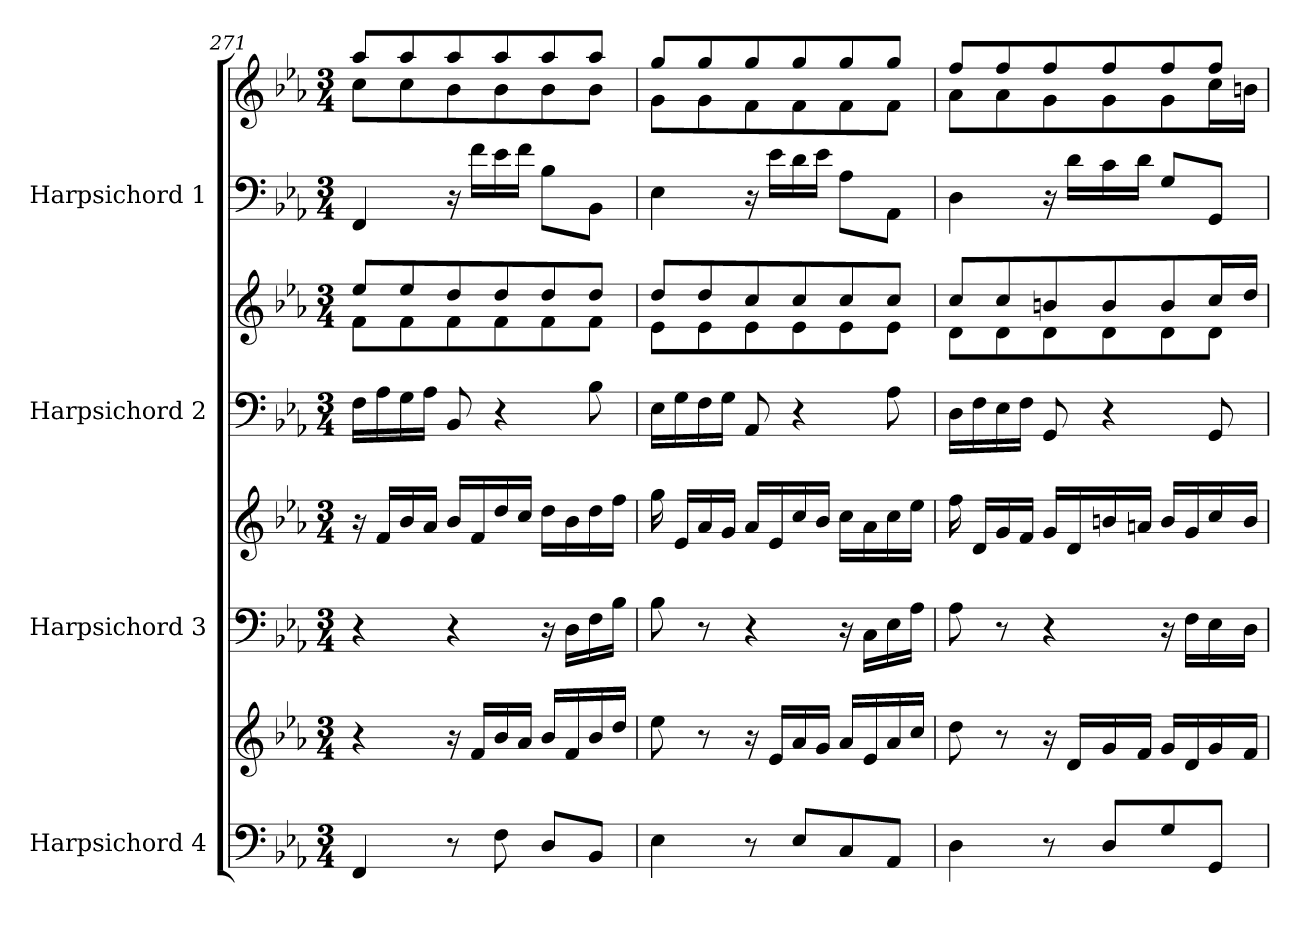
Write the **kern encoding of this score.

**kern	**kern	**kern	**kern	**kern	**kern	**kern	**kern
*part4	*part4	*part3	*part3	*part2	*part2	*part1	*part1
*staff8	*staff7	*staff6	*staff5	*staff4	*staff3	*staff2	*staff1
*I"Harpsichord 4	*	*I"Harpsichord 3	*	*I"Harpsichord 2	*	*I"Harpsichord 1	*
*I'Hp	*	*I'Hp	*	*I'Hp	*	*I'Hp	*
!!LO:PB:g=z
*clefF4	*clefG2	*clefF4	*clefG2	*clefF4	*clefG2	*clefF4	*clefG2
*k[b-e-a-]	*k[b-e-a-]	*k[b-e-a-]	*k[b-e-a-]	*k[b-e-a-]	*k[b-e-a-]	*k[b-e-a-]	*k[b-e-a-]
*M3/4	*M3/4	*M3/4	*M3/4	*M3/4	*M3/4	*M3/4	*M3/4
=271	=271	=271	=271	=271	=271	=271	=271
*	*	*	*	*	*^	*	*^
4FF/	4r	4r	16r	16F\LL	8ee-/L	8f\L	4FF/	8aa-/L	8cc\L
.	.	.	16f/LL	16A-\	.	.	.	.	.
.	.	.	16b-/	16G\	8ee-/	8f\	.	8aa-/	8cc\
.	.	.	16a-/JJ	16A-\JJ	.	.	.	.	.
8r	16r	4r	16b-/LL	8BB-/	8dd/	8f\	16r	8aa-/	8b-\
.	16f/LL	.	16f/	.	.	.	16f\LL	.	.
8F\	16b-/	.	16dd/	4r	8dd/	8f\	16e-\	8aa-/	8b-\
.	16a-/JJ	.	16cc/JJ	.	.	.	16f\JJ	.	.
8D/L	16b-/LL	16r	16dd\LL	.	8dd/	8f\	8B-\L	8aa-/	8b-\
.	16f/	16D\LL	16b-\	.	.	.	.	.	.
8BB-/J	16b-/	16F\	16dd\	8B-\	8dd/J	8f\J	8BB-\J	8aa-/J	8b-\J
.	16dd/JJ	16B-\JJ	16ff\JJ	.	.	.	.	.	.
=272	=272	=272	=272	=272	=272	=272	=272	=272	=272
4E-\	8ee-\	8B-\	16gg\	16E-\LL	8dd/L	8e-\L	4E-\	8gg/L	8g\L
.	.	.	16e-/LL	16G\	.	.	.	.	.
.	8r	8r	16a-/	16F\	8dd/	8e-\	.	8gg/	8g\
.	.	.	16g/JJ	16G\JJ	.	.	.	.	.
8r	16r	4r	16a-/LL	8AA-/	8cc/	8e-\	16r	8gg/	8f\
.	16e-/LL	.	16e-/	.	.	.	16e-\LL	.	.
8E-/L	16a-/	.	16cc/	4r	8cc/	8e-\	16d\	8gg/	8f\
.	16g/JJ	.	16b-/JJ	.	.	.	16e-\JJ	.	.
8C/	16a-/LL	16r	16cc\LL	.	8cc/	8e-\	8A-\L	8gg/	8f\
.	16e-/	16C\LL	16a-\	.	.	.	.	.	.
8AA-/J	16a-/	16E-\	16cc\	8A-\	8cc/J	8e-\J	8AA-\J	8gg/J	8f\J
.	16cc/JJ	16A-\JJ	16ee-\JJ	.	.	.	.	.	.
=273	=273	=273	=273	=273	=273	=273	=273	=273	=273
4D\	8dd\	8A-\	16ff\	16D\LL	8cc/L	8d\L	4D\	8ff/L	8a-\L
.	.	.	16d/LL	16F\	.	.	.	.	.
.	8r	8r	16g/	16E-\	8cc/	8d\	.	8ff/	8a-\
.	.	.	16f/JJ	16F\JJ	.	.	.	.	.
8r	16r	4r	16g/LL	8GG/	8bn/	8d\	16r	8ff/	8g\
.	16d/LL	.	16d/	.	.	.	16d\LL	.	.
8D/L	16g/	.	16bn/	4r	8b/	8d\	16c\	8ff/	8g\
.	16f/JJ	.	16an/JJ	.	.	.	16d\JJ	.	.
8G/	16g/LL	16r	16b/LL	.	8b/	8d\	8G/L	8ff/	8g\
.	16d/	16F\LL	16g/	.	.	.	.	.	.
8GG/J	16g/	16E-\	16cc/	8GG/	16cc/L	8d\J	8GG/J	8ff/J	16cc\L
.	16f/JJ	16D\JJ	16b/JJ	.	16dd/JJ	.	.	.	16bn\JJ
*	*	*	*	*	*v	*v	*	*v	*v
=	=	=	=	=	=	=	=
*-	*-	*-	*-	*-	*-	*-	*-
